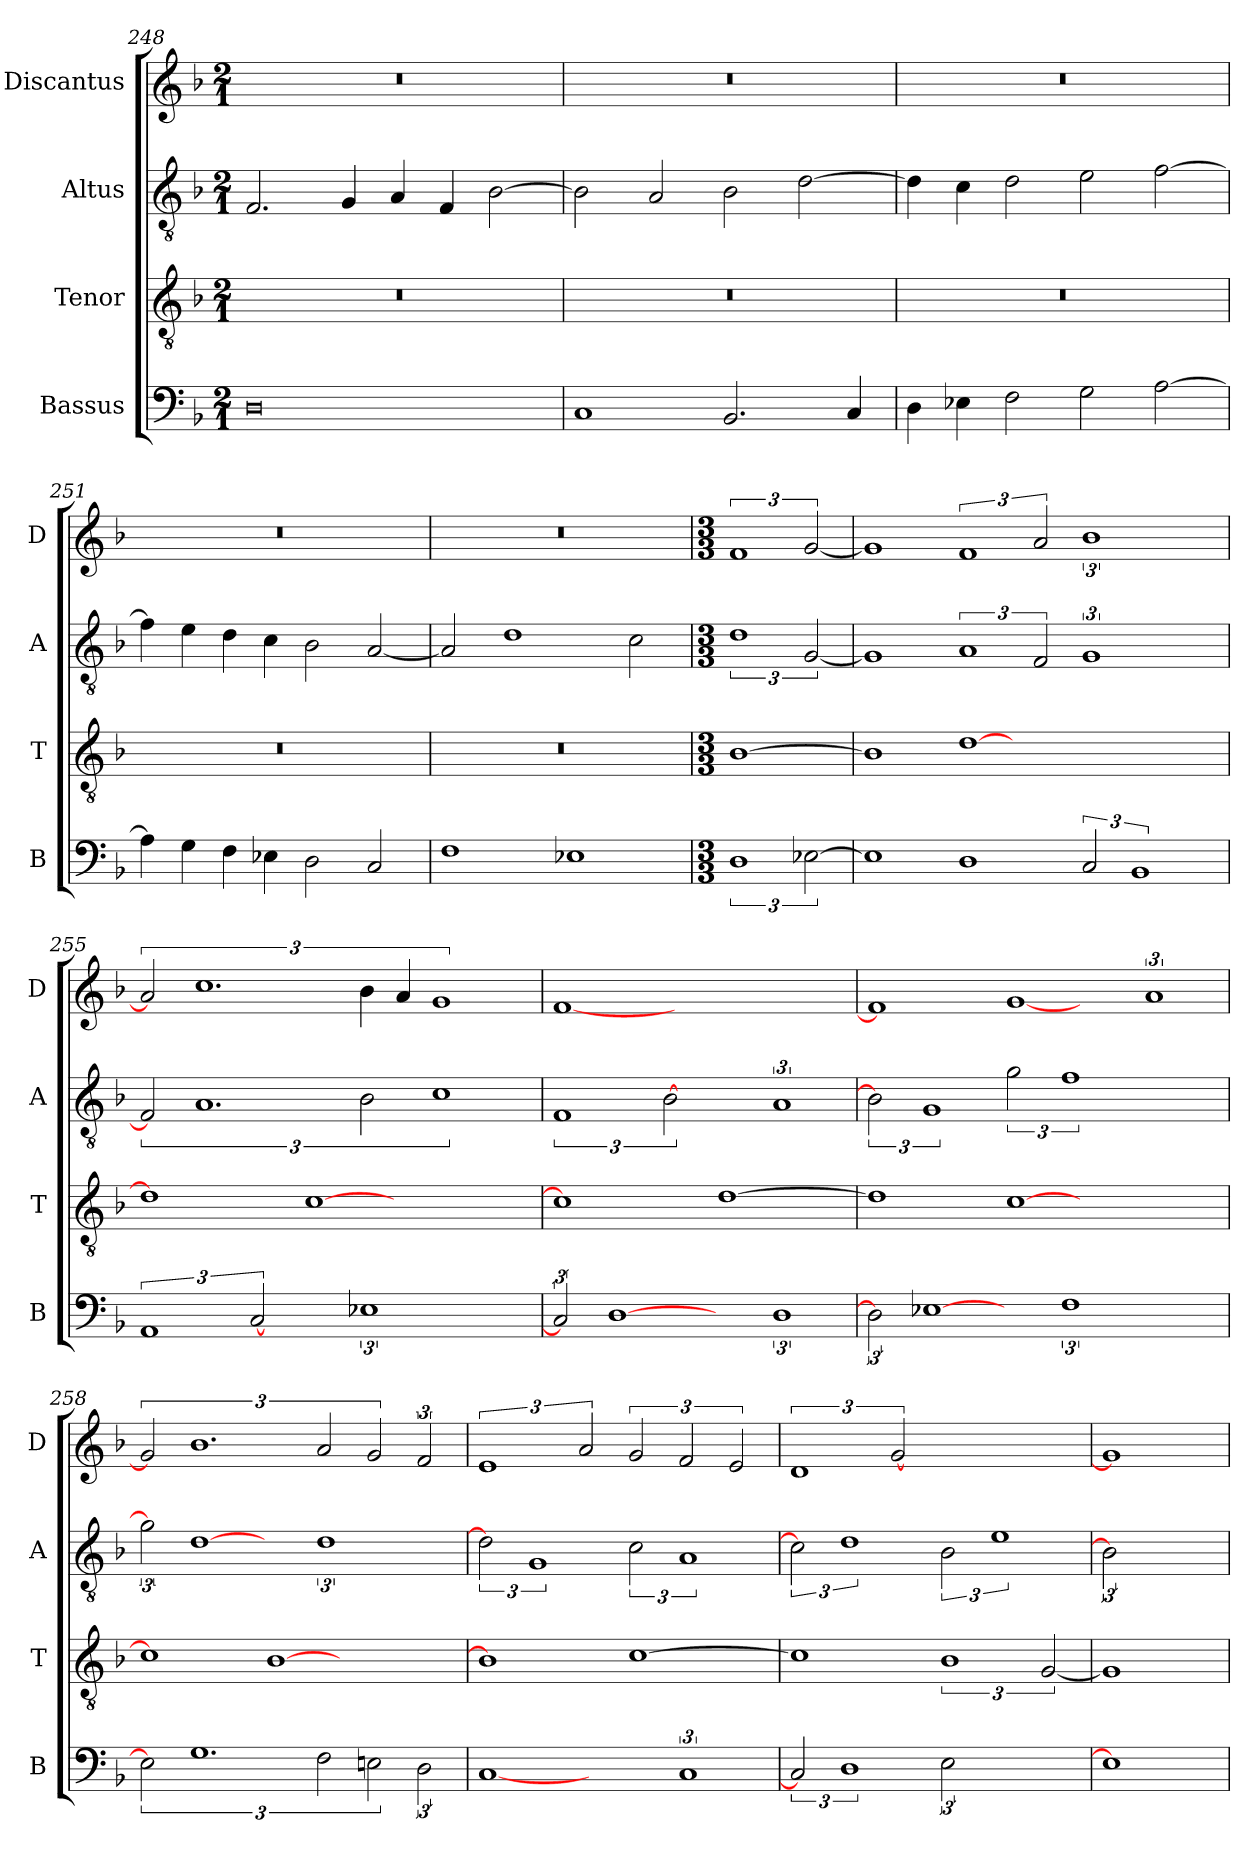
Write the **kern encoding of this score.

**kern	**kern	**kern	**kern
*part4	*part3	*part2	*part1
*staff4	*staff3	*staff2	*staff1
*I"Bassus	*I"Tenor	*I"Altus	*I"Discantus
*I'B	*I'T	*I'A	*I'D
*clefF4	*clefGv2	*clefGv2	*clefG2
*k[b-]	*k[b-]	*k[b-]	*k[b-]
*M2/1	*M2/1	*M2/1	*M2/1
=248	=248	=248	=248
0D	0r	2.F/	0r
.	.	4G/	.
.	.	4A/	.
.	.	4F/	.
.	.	[2B-\	.
=249	=249	=249	=249
1C	0r	2B-\]	0r
.	.	2A/	.
2.BB-/	.	2B-\	.
.	.	[2d\	.
4C/	.	.	.
=250	=250	=250	=250
4D\	0r	4d\]	0r
4E-X\	.	4c\	.
2F\	.	2d\	.
2G\	.	2e\	.
[2A\	.	[2f\	.
=251	=251	=251	=251
4A\]	0r	4f\]	0r
4G\	.	4e\	.
4F\	.	4d\	.
4E-X\	.	4c\	.
2D\	.	2B-\	.
2C/	.	[2A/	.
=252	=252	=252	=252
1F	0r	2A/]	0r
.	.	1d	.
1E-X	.	.	.
.	.	2c\	.
=253	=253	=253	=253
*M3/3	*M3/3	*M3/3	*M3/3
3%2D	[1B-	3%2d	3%2f
[3E-X	.	[3G	[3g
=254	=254	=254	=254
1E-]	1B-]	1G]	1g]
1D	[1d	3%2A	3%2f
.	.	[3F	[3a
3C/	1ryy	3%2G	3%2b-
3%2BB-	.	.	.
.	.	3ryy	3ryy
=255	=255	=255	=255
3%2AA	1d]	3F]	3a]
.	.	3%2.A	3%2.cc
[3C	.	.	.
3ryy	[1c	.	.
3%2E-X	.	3B-\	6b-\
.	.	.	6a/
.	.	3%2c	3%2g
3ryy	3ryy	.	.
=256	=256	=256	=256
3C]	1c]	3%2F	[1f
[1D	.	.	.
.	.	[3B-	.
.	[1d	3ryy	1ryy
3%2D	.	3%2A	.
=257	=257	=257	=257
3D]	1d]	3B-]	1f]
[1E-X	.	3%2G	.
.	[1c	[3g	[1g
3%2F	.	3%2f	.
3%2ryy	3%2ryy	3%2ryy	3%2a
=258	=258	=258	=258
3E-]	1c]	3g]	3g]
3%2.G	.	[1d	3%2.b-
.	[1B-	.	.
3F\	.	3%2d	3a/
3E\	.	.	3g/
3D\	3ryy	3ryy	3f/
=259	=259	=259	=259
[1C	1B-]	3d]	3%2e
.	.	3%2G	.
.	.	.	3a/
3ryy	[1c	[3c	3g/
3%2C	.	3%2A	3f/
.	.	.	3e/
=260	=260	=260	=260
3C]	1c]	3c]	3%2d
3%2D	.	3%2d	.
.	.	.	[3g
[3E	3%2B-	[3B-	1ryy
3%2ryy	.	3%2e	.
.	[3G	.	.
=261	=261	=261	=261
1E]	1G]	3B-]	1g]
.	.	3%2ryy	.
=	=	=	=
*-	*-	*-	*-
